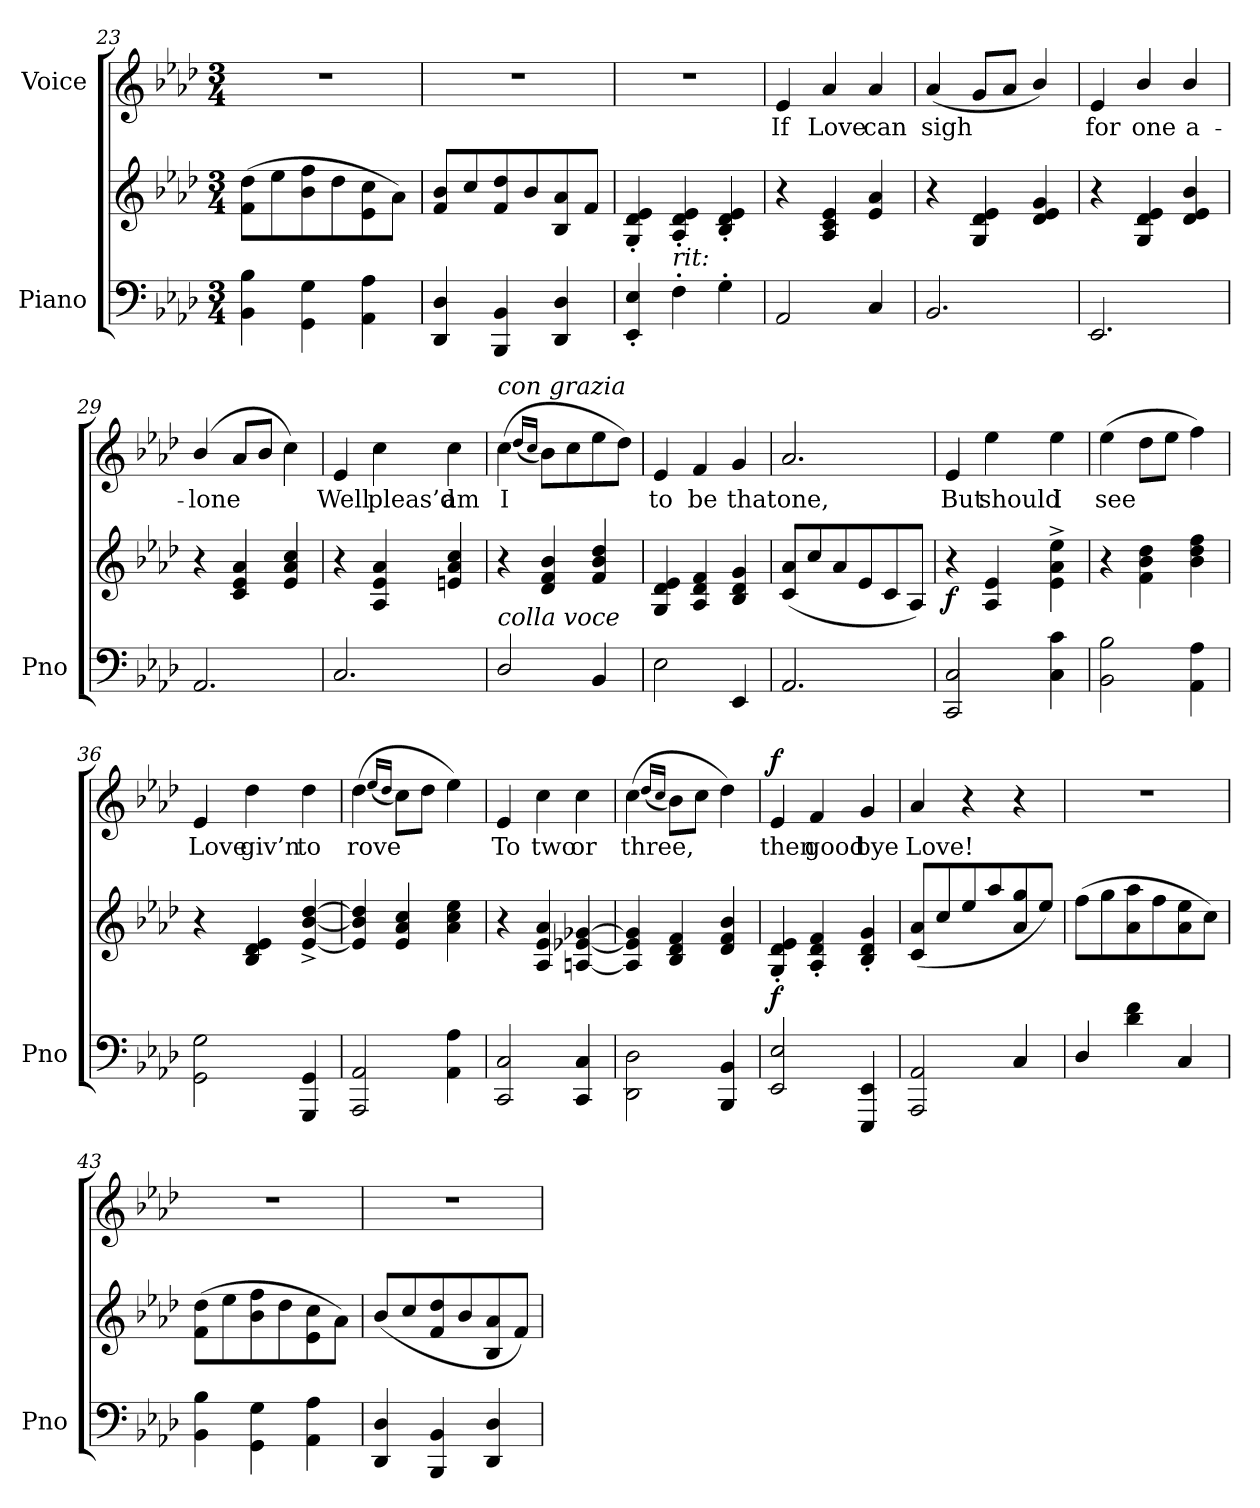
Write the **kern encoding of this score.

**kern	**kern	**dynam	**kern	**text	**dynam
*part2	*part2	*part2	*part1	*part1	*part1
*staff3	*staff2	*staff2/3	*staff1	*staff1	*staff1
*I"Piano	*	*	*I"Voice	*	*
*I'Pno	*	*	*	*	*
*clefF4	*clefG2	*	*clefG2	*	*
*k[b-e-a-d-]	*k[b-e-a-d-]	*	*k[b-e-a-d-]	*	*
*M3/4	*M3/4	*	*M3/4	*	*
=23	=23	=23	=23	=23	=23
4BB-\ 4B-\	(8f\ 8dd-\L	.	2.r	.	.
.	8ee-\	.	.	.	.
4GG\ 4G\	8b-\ 8ff\	.	.	.	.
.	8dd-\	.	.	.	.
4AA-\ 4A-\	8e-\ 8cc\	.	.	.	.
.	8a-\J)	.	.	.	.
=24	=24	=24	=24	=24	=24
4DD-/ 4D-/	8f/ 8b-/L	.	2.r	.	.
.	8cc/	.	.	.	.
4BBB-/ 4BB-/	8f/ 8dd-/	.	.	.	.
.	8b-/	.	.	.	.
4DD-/ 4D-/	8B-/ 8a-/	.	.	.	.
.	8f/J	.	.	.	.
=25	=25	=25	=25	=25	=25
4EE-/' 4E-/'	4G/' 4d-/' 4e-/'	.	2.r	.	.
!LO:TX:i:t=rit&colon;	!	!	!	!	!
4F'\	4A-/' 4d-/' 4e-/'	.	.	.	.
4G'\	4B-/' 4d-/' 4e-/'	.	.	.	.
=26	=26	=26	=26	=26	=26
!	!	!LO:DY:b	!	!	!
!	!	!LO:DY:n=1:b	!	!	!LO:DY:a
!	!	!	!	!	!LO:DY:n=1:a
2AA-/	4r	p other-dynamics	4e-/	If	p other-dynamics
.	4A-/ 4c/ 4e-/	.	4a-/	Love	.
4C/	4e-/ 4a-/	.	4a-/	can	.
=27	=27	=27	=27	=27	=27
2.BB-/	4r	.	(4a-/	sigh	.
.	4G/ 4d-/ 4e-/	.	8g/L	.	.
.	.	.	8a-/J	.	.
.	4d-/ 4e-/ 4g/	.	4b-/)	.	.
=28	=28	=28	=28	=28	=28
2.EE-/	4r	.	4e-/	for	.
.	4G/ 4d-/ 4e-/	.	4b-/	one	.
.	4d-/ 4e-/ 4b-/	.	4b-/	a-	.
=29	=29	=29	=29	=29	=29
2.AA-/	4r	.	(<4b-/	-lone	.
.	4c/ 4e-/ 4a-/	.	8a-/L	.	.
.	.	.	8b-/J	.	.
.	4e-/ 4a-/ 4cc/	.	4cc\)	.	.
=30	=30	=30	=30	=30	=30
2.C/	4r	.	4e-/	Well	.
.	4A-/ 4e-/ 4a-/	.	4cc\	pleas’d	.
.	4en/ 4a-/ 4cc/	.	4cc\	am	.
=31	=31	=31	=31	=31	=31
!	!	!	!LO:TX:i:t=con grazia	!	!
!LO:TX:i:t=colla voce	!	!	!	!	!
2D-/	4r	.	(4cc\	I	.
.	.	.	(16qdd-/LL	.	.
.	.	.	16qcc/JJ	.	.
.	4d-/ 4f/ 4b-/	.	8b-\L)	.	.
.	.	.	8cc\	.	.
4BB-/	4f/ 4b-/ 4dd-/	.	8ee-\	.	.
.	.	.	8dd-\J)	.	.
=32	=32	=32	=32	=32	=32
2E-\	4G/ 4d-/ 4e-/	.	4e-/	to	.
.	4A-/ 4d-/ 4f/	.	4f/	be	.
4EE-/	4B-/ 4d-/ 4g/	.	4g/	that	.
=33	=33	=33	=33	=33	=33
2.AA-/	(8c/ 8a-/L	.	2.a-/	one,	.
.	8cc/	.	.	.	.
.	8a-/	.	.	.	.
.	8e-/	.	.	.	.
.	8c/	.	.	.	.
.	8A-/J)	.	.	.	.
=34	=34	=34	=34	=34	=34
!	!	!LO:DY:b	!	!	!LO:DY:a
!	!	!	!	!	!LO:DY:n=1:a
2CC/ 2C/	4r	f	4e-/	But	f other-dynamics
.	4A-/ 4e-/	.	4ee-\	should	.
4C\ 4c\	4e-\^ 4a-\^ 4ee-\^	.	4ee-\	I	.
=35	=35	=35	=35	=35	=35
2BB-\ 2B-\	4r	.	(4ee-\	see	.
.	4f\ 4b-\ 4dd-\	.	8dd-\L	.	.
.	.	.	8ee-\J	.	.
4AA-\ 4A-\	4b-\ 4dd-\ 4ff\	.	4ff\)	.	.
=36	=36	=36	=36	=36	=36
2GG\ 2G\	4r	.	4e-/	Love	.
.	4B-/ 4d-/ 4e-/	.	4dd-\	giv’n	.
4GGG/ 4GG/	[4e-/^> [<4b-/^> [4dd-/^>	.	4dd-\	to	.
=37	=37	=37	=37	=37	=37
2AAA-/ 2AA-/	4e-/] 4b-/] 4dd-/]	.	(4dd-\	rove	.
.	.	.	(16qee-/LL	.	.
.	.	.	16qdd-/JJ	.	.
.	4e-/ 4a-/ 4cc/	.	8cc\L)	.	.
.	.	.	8dd-\J	.	.
4AA-\ 4A-\	4a-\ 4cc\ 4ee-\	.	4ee-\)	.	.
=38	=38	=38	=38	=38	=38
2CC/ 2C/	4r	.	4e-/	To	.
.	4A-/ 4e-/ 4a-/	.	4cc\	two	.
4CC/ 4C/	[4An/ [>4e-X/ [4g-X/	.	4cc\	or	.
=39	=39	=39	=39	=39	=39
2DD-\ 2D-\	4A/] 4e-/] 4g-/]	.	(4cc\	three,	.
.	.	.	(16qdd-/LL	.	.
.	.	.	16qcc/JJ	.	.
.	4B-/ 4d-/ 4f/	.	8b-\L)	.	.
.	.	.	8cc\J	.	.
4BBB-/ 4BB-/	4d-/ 4f/ 4b-/	.	4dd-\)	.	.
=40	=40	=40	=40	=40	=40
!	!	!LO:DY:b	!	!	!LO:DY:a
2EE-/ 2E-/	4G/'> 4d-/'> 4e-/'>	f	4e-/	then	f
.	4A-/'> 4d-/'> 4f/'>	.	4f/	good	.
4EEE-/ 4EE-/	4B-/'> 4d-/'> 4g/'>	.	4g/	bye	.
=41	=41	=41	=41	=41	=41
2AAA-/ 2AA-/	(8c/ 8a-/L	.	4a-/	Love!	.
.	8cc/	.	.	.	.
.	8ee-/	.	4r	.	.
.	8aa-/	.	.	.	.
4C/	8a-/ 8gg/	.	4r	.	.
.	8ee-/J)	.	.	.	.
=42	=42	=42	=42	=42	=42
4D-/	(8ff\L	.	2.r	.	.
.	8gg\	.	.	.	.
4d-\ 4f\	8a-\ 8aa-\	.	.	.	.
.	8ff\	.	.	.	.
4C/	8a-\ 8ee-\	.	.	.	.
.	8cc\J)	.	.	.	.
=43	=43	=43	=43	=43	=43
4BB-\ 4B-\	(8f\ 8dd-\L	.	2.r	.	.
.	8ee-\	.	.	.	.
4GG\ 4G\	8b-\ 8ff\	.	.	.	.
.	8dd-\	.	.	.	.
4AA-\ 4A-\	8e-\ 8cc\	.	.	.	.
.	8a-\J)	.	.	.	.
=44	=44	=44	=44	=44	=44
4DD-/ 4D-/	(>8b-/L	.	2.r	.	.
.	8cc/	.	.	.	.
4BBB-/ 4BB-/	8f/ 8dd-/	.	.	.	.
.	8b-/	.	.	.	.
4DD-/ 4D-/	8B-/ 8a-/	.	.	.	.
.	8f/J)	.	.	.	.
=	=	=	=	=	=
*-	*-	*-	*-	*-	*-
